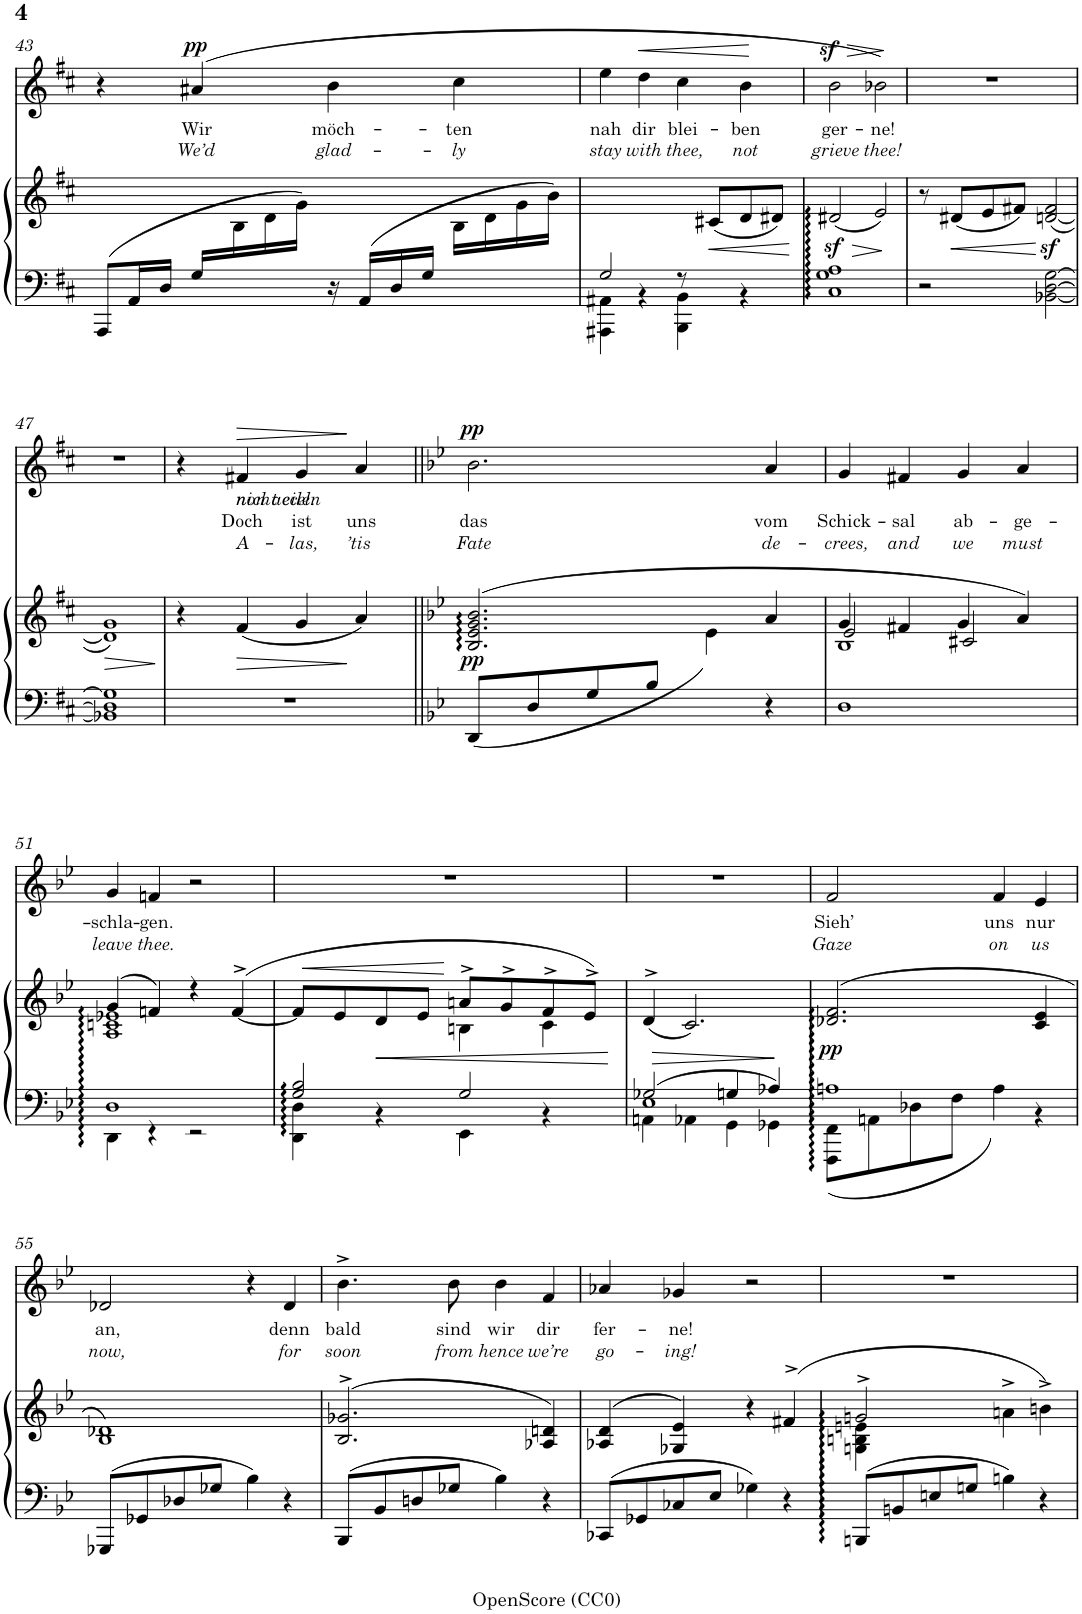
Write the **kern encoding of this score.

**kern	**kern	**dynam	**kern	**text	**text	**dynam
*part2	*part2	*part2	*part1	*part1	*part1	*part1
*staff3	*staff2	*staff2/3	*staff1	*staff1	*staff1	*staff1
*I"Piano	*	*	*I"Gesang Voice	*	*	*
*I'Pno	*	*	*	*	*	*
!!LO:PB:g=z
*clefF4	*clefG2	*	*clefG2	*	*	*
*k[f#c#]	*k[f#c#]	*	*k[f#c#]	*	*	*
*M4/4	*M4/4	*	*M4/4	*	*	*
=43	=43	=43	=43	=43	=43	=43
*	*^	*	*	*	*	*
(8AAA/L	1ryy	16ryy	.	4r	.	.	.
*	*v	*v	*	*	*	*	*
16AA/L	.	.	.	.	.	.
16D/JJ	.	.	.	.	.	.
!	!	!	!	!LO:LY:b	!LO:LY:b	!LO:DY:a
16G/LL	.	.	(4a#X/	Wir	We’d	pp
*	*^	*	*	*	*	*
8.ryy	.	16B\	.	.	.	.	.
.	.	16d\	.	.	.	.	.
.	.	16g\JJ)	.	.	.	.	.
!	!	!	!	!	!LO:LY:b	!LO:LY:b	!
16r	.	4ryy	.	4b\	möch-	glad-	.
(>16AA/LL	.	.	.	.	.	.	.
16D/	.	.	.	.	.	.	.
16G/JJ	.	.	.	.	.	.	.
!	!	!	!	!	!LO:LY:b	!LO:LY:b	!
4ryy	.	16B\LL	.	4cc#\	-ten	-ly	.
.	.	16d\	.	.	.	.	.
.	.	16g\	.	.	.	.	.
.	.	16b\JJ)	.	.	.	.	.
=44	=44	=44	=44	=44	=44	=44	=44
*^	*	*	*	*	*	*	*
!	!	!	!	!	!	!LO:LY:b	!LO:LY:b	!
2G/	4AAA#X\ 4AA#X\	1ryy	8ryy	.	4ee\	nah	stay	.
!	!	!	!	!	!	!LO:LY:b	!LO:LY:b	!LO:HP:b
*	*	*v	*v	*	*	*	*	*
.	4r	.	.	4dd\	dir	with	<
!	!	!	!	!	!LO:LY:b	!LO:LY:b	!
8r	4BBB\ 4BB\	.	.	4cc#\	blei-	thee,	.
*	*	*^	*	*	*	*	*
!	!	!	!	!LO:HP:b	!	!	!	!
4.ryy	.	.	(<8c#X/L	<	.	.	.	.
!	!	!	!	!	!	!LO:LY:b	!LO:LY:b	!
.	4r	.	8d/	.	4b\	-ben	not	.
.	.	.	8d#X/J)	.	.	.	.	.
*v	*v	*	*	*	*	*	*	*
=45	=45	=45	=45	=45	=45	=45	=45
!	!	!	!	!	!LO:LY:b	!LO:LY:b	!LO:HP:b
1C#z> 1Gz> 1Az>	(2d#X/	4ryy	.	2bz>\	ger-	grieve	>
!	!	!	!LO:HP:b	!	!	!	!
.	.	4ryy	>	.	.	.	.
!	!	!	!	!	!LO:LY:b	!LO:LY:b	!
.	2e/)	4ryy	.	2b-X\)	-ne!	thee!	[
.	.	4ryy	[	.	.	.	.
*	*v	*v	*	*	*	*	*
=46	=46	=46	=46	=46	=46	=46
2r	8r	.	1r	.	.	.
!	!	!LO:HP:b	!	!	!	!
.	(8d#X/L	<	.	.	.	.
.	8e/	.	.	.	.	.
.	8f#X/J)	.	.	.	.	.
[2BB-X\ [2D\ [2G\	([2dn/z< 2f#/z<	]	.	.	.	.
!!LO:LB:g=z
=47	=47	=47	=47	=47	=47	=47
!	!	!LO:HP:b	!	!	!	!
1BB-X] 1D] 1G]	1d] 1g)	>	1r	.	.	.
.	.	[	.	.	.	.
=48	=48	=48	=48	=48	=48	=48
1r	4r	.	4r	.	.	.
!	!	!	!LO:TX:b:i:t=nicht eilen	!	!	!
!	!	!	!LO:TX:b:i:t=non accel.	!	!	!
!	!	!LO:HP:b	!	!LO:LY:b	!LO:LY:b	!
.	(4f#/	>	4f#X/	Doch	A-	.
!	!	!	!	!LO:LY:b	!LO:LY:b	!
.	4g/	.	4g/	ist	-las,	.
!	!	!	!	!LO:LY:b	!LO:LY:b	!
.	4a/)	]	4a/	uns	’tis	]
=49||	=49||	=49||	=49||	=49||	=49||	=49||
*k[b-e-]	*k[b-e-]	*	*k[b-e-]	*	*	*
*	*^	*	*	*	*	*
!	!	!	!LO:DY:b	!	!LO:LY:b	!LO:LY:b	!LO:DY:a
(<8DD/L	(2.B-/ 2.e-/ 2.g/ 2.b-/	2ryy	pp	2.b-\	das	Fate	pp
8D/	.	.	.	.	.	.	.
8G/	.	.	.	.	.	.	.
8B-/J	.	.	.	.	.	.	.
4ryy	.	4e-\)	.	.	.	.	.
!	!	!	!	!	!LO:LY:b	!LO:LY:b	!
4r	4a/	4ryy	.	4a/	vom	de-	.
=50	=50	=50	=50	=50	=50	=50	=50
*	*	*^	*	*	*	*	*
!	!	!	!	!	!	!LO:LY:b	!LO:LY:b	!
1D	4g/	2e-/	1B-	.	4g/	Schick-	-crees,	.
!	!	!	!	!	!	!LO:LY:b	!LO:LY:b	!
.	4f#X/	.	.	.	4f#X/	-sal	and	.
!	!	!	!	!	!	!LO:LY:b	!LO:LY:b	!
.	4g/	2c#X/	.	.	4g/	ab-	we	.
!	!	!	!	!	!	!LO:LY:b	!LO:LY:b	!
.	4a/)	.	.	.	4a/	-ge-	must	.
*	*	*v	*v	*	*	*	*	*
!!LO:LB:g=z
=51	=51	=51	=51	=51	=51	=51	=51
*^	*	*	*	*	*	*	*
!	!	!	!	!	!	!LO:LY:b	!LO:LY:b	!
1D	4DD\	(4g/	1A 1cn 1e-X	.	4g/	-schla-	leave	.
!	!	!	!	!	!	!LO:LY:b	!LO:LY:b	!
.	4r	4fn/)	.	.	4fn/	-gen.	thee.	.
.	2r	4r	.	.	2r	.	.	.
.	.	([<4f^/	.	.	.	.	.	.
=52	=52	=52	=52	=52	=52	=52	=52	=52
!	!	!	!	!LO:HP:b	!	!	!	!
2G/ 2B-/	4DD\ 4D\	8f/L]	2ryy	<	1r	.	.	.
.	.	8e-/	.	.	.	.	.	.
!	!	!	!	!LO:HP:b	!	!	!	!
.	4r	8d/	.	<	.	.	.	.
.	.	8e-/J	.	.	.	.	.	.
2G/	4EE-\	8an^/L	4Bn\	]	.	.	.	.
.	.	8g^/	.	.	.	.	.	.
.	4r	8f^/	4c\	.	.	.	.	.
.	.	8e-^/J)	.	.	.	.	.	.
*v	*v	*	*	*	*	*	*	*
*	*v	*v	*	*	*	*	*
.	.	[	.	.	.	.
=53	=53	=53	=53	=53	=53	=53
*^	*	*	*	*	*	*
*	*^	*	*	*	*	*	*
2G-X/	1E-	4AAn\	(4d^>/	.	1r	.	.	.
.	.	4AA-X\	2.c/)	.	.	.	.	.
4Gn/	.	4GG\	.	.	.	.	.	.
4A-X/	.	4GG-X\	.	.	.	.	.	.
*v	*v	*v	*	*	*	*	*	*
.	.	[	.	.	.	.
=54	=54	=54	=54	=54	=54	=54
*^	*	*	*	*	*	*
!	!	!	!LO:DY:a=2	!	!LO:LY:b	!LO:LY:b	!
1An	8FFF\ 8FF\L	(>2.d-X/ 2.f/	pp	2f/	Sieh’	Gaze	.
.	8AAn\	.	.	.	.	.	.
.	8D-X\	.	.	.	.	.	.
.	8F\J	.	.	.	.	.	.
!	!	!	!	!	!LO:LY:b	!LO:LY:b	!
.	4A\	.	.	4f/	uns	on	.
!	!	!	!	!	!LO:LY:b	!LO:LY:b	!
.	4r	4c/ 4e-/	.	4e-/	nur	us	.
!!LO:LB:g=z
=55	=55	=55	=55	=55	=55	=55	=55
!	!	!	!	!	!LO:LY:b	!LO:LY:b	!
*v	*v	*	*	*	*	*	*
8GGG-X/L	1B- 1d-X)	.	2d-X/	an,	now,	.
8GG-X/	.	.	.	.	.	.
8D-X/	.	.	.	.	.	.
8G-X/J	.	.	.	.	.	.
4B-\	.	.	4r	.	.	.
!	!	!	!	!LO:LY:b	!LO:LY:b	!
4r	.	.	4d-/	denn	for	.
=56	=56	=56	=56	=56	=56	=56
!	!	!	!	!LO:LY:b	!LO:LY:b	!
8BBB-/L	(>2.B-/^> 2.g-X/^>	.	4.b-^\	bald	soon	.
8BB-/	.	.	.	.	.	.
8Dn/	.	.	.	.	.	.
!	!	!	!	!LO:LY:b	!LO:LY:b	!
8G-X/J	.	.	8b-\	sind	from	.
!	!	!	!	!LO:LY:b	!LO:LY:b	!
4B-\	.	.	4b-\	wir	hence	.
!	!	!	!	!LO:LY:b	!LO:LY:b	!
4r	4A-X/ 4dn/)	.	4f/	dir	we’re	.
=57	=57	=57	=57	=57	=57	=57
!	!	!	!	!LO:LY:b	!LO:LY:b	!
8CC-X/L	(>4A-X/ 4d/	.	4a-X/	fer-	go-	.
8GG-X/	.	.	.	.	.	.
!	!	!	!	!LO:LY:b	!LO:LY:b	!
8C-X/	4G-X/ 4e-/)	.	4g-X/	-ne!	-ing!	.
8E-/J	.	.	.	.	.	.
4G-X\	4r	.	2r	.	.	.
4r	(>4f#X^>/	.	.	.	.	.
=58	=58	=58	=58	=58	=58	=58
*	*^	*	*	*	*	*
8BBBn/L	2gn^>/	4Gn\ 4Bn\ 4en\	.	1r	.	.	.
8BBn/	.	.	.	.	.	.	.
8En/	.	4ryy	.	.	.	.	.
8Gn/J	.	.	.	.	.	.	.
4Bn\	4an^>\	4ryy	.	.	.	.	.
4r	4bn^\)	4ryy	.	.	.	.	.
*	*v	*v	*	*	*	*	*
=	=	=	=	=	=	=
*-	*-	*-	*-	*-	*-	*-
